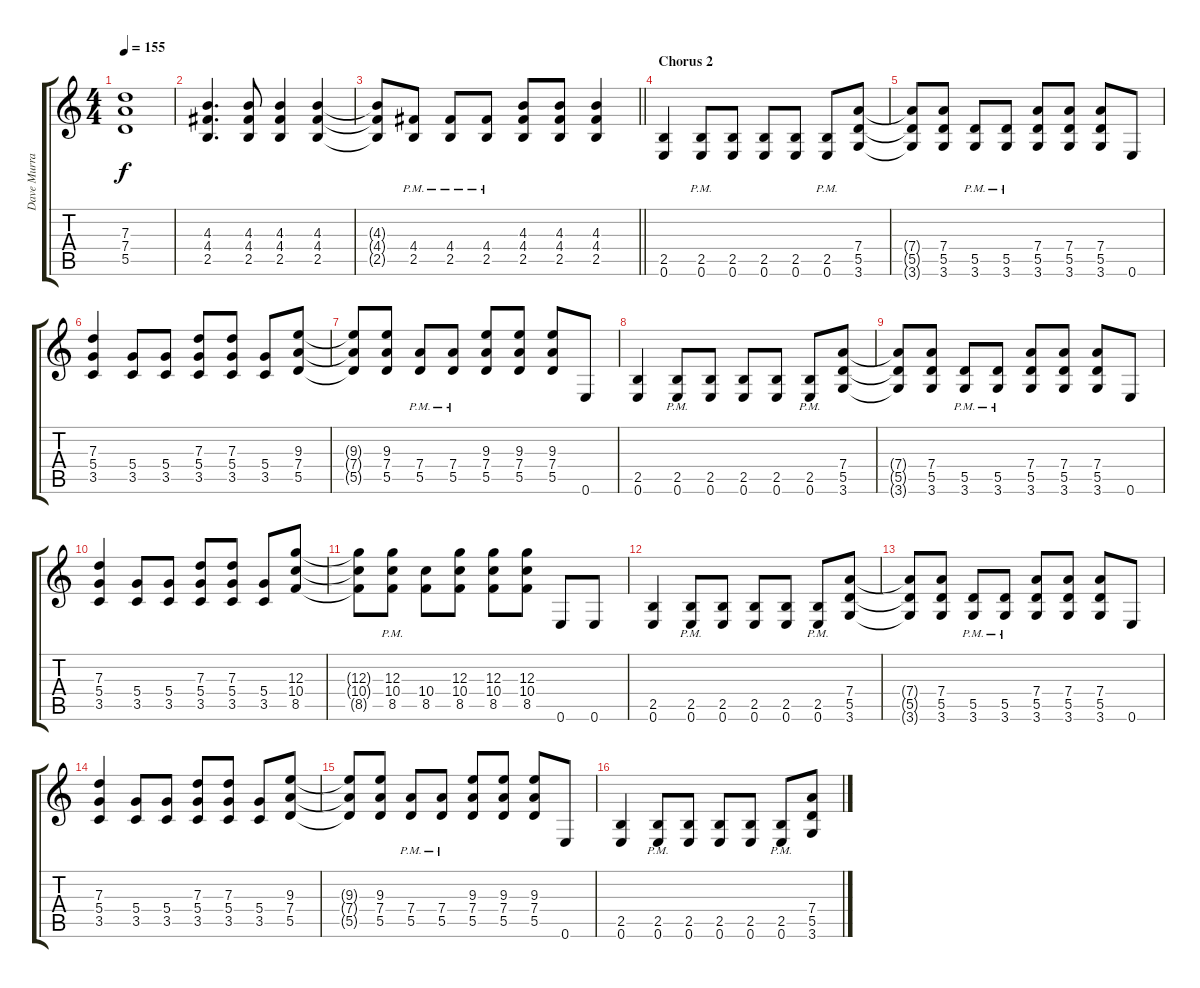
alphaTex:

\track ("Dave Murray" "Dave Murra") {instrument overdrivenguitar}
\staff {score tabs}
\tuning (E4 B3 G3 D3 A2 E2) {hide}
\ts (4 4)
\tempo 155
\clef g2
\ks c
(7.3{t} 7.4{t} 5.5{t}).1{dy f} |
(4.3 4.4 2.5).4{d} (4.3 4.4 2.5).8 (4.3 4.4 2.5).4 (4.3 4.4 2.5).4 |
\barLineRight lightlight
(4.3{t} 4.4{t} 2.5{t}).8 (4.4{pm} 2.5{pm}).8 (4.4{pm} 2.5{pm}).8 (4.4{pm} 2.5{pm}).8 (4.3 4.4 2.5).8 (4.3 4.4 2.5).8 (4.3 4.4 2.5).4 |
\section ("" "Chorus 2")
(2.5 0.6).4 (2.5{pm} 0.6{pm}).8 (2.5 0.6).8 (2.5 0.6).8 (2.5 0.6).8 (2.5{pm} 0.6{pm}).8 (7.4 5.5 3.6).8 |
(7.4{t} 5.5{t} 3.6{t}).8 (7.4 5.5 3.6).8 (5.5{pm} 3.6{pm}).8 (5.5{pm} 3.6{pm}).8 (7.4 5.5 3.6).8 (7.4 5.5 3.6).8 (7.4 5.5 3.6).8 0.6.8 |
(7.3 5.4 3.5).4 (5.4 3.5).8 (5.4 3.5).8 (7.3 5.4 3.5).8 (7.3 5.4 3.5).8 (5.4 3.5).8 (9.3 7.4 5.5).8 |
(9.3{t} 7.4{t} 5.5{t}).8 (9.3 7.4 5.5).8 (7.4{pm} 5.5{pm}).8 (7.4{pm} 5.5{pm}).8 (9.3 7.4 5.5).8 (9.3 7.4 5.5).8 (9.3 7.4 5.5).8 0.6.8 |
(2.5 0.6).4 (2.5{pm} 0.6{pm}).8 (2.5 0.6).8 (2.5 0.6).8 (2.5 0.6).8 (2.5{pm} 0.6{pm}).8 (7.4 5.5 3.6).8 |
(7.4{t} 5.5{t} 3.6{t}).8 (7.4 5.5 3.6).8 (5.5{pm} 3.6{pm}).8 (5.5{pm} 3.6{pm}).8 (7.4 5.5 3.6).8 (7.4 5.5 3.6).8 (7.4 5.5 3.6).8 0.6.8 |
(7.3 5.4 3.5).4 (5.4 3.5).8 (5.4 3.5).8 (7.3 5.4 3.5).8 (7.3 5.4 3.5).8 (5.4 3.5).8 (12.3 10.4 8.5).8 |
(12.3{t} 10.4{t} 8.5{t}).8 (12.3{pm} 10.4{pm} 8.5{pm}).8 (10.4 8.5).8 (12.3 10.4 8.5).8 (12.3 10.4 8.5).8 (12.3 10.4 8.5).8 0.6.8 0.6.8 |
(2.5 0.6).4 (2.5{pm} 0.6{pm}).8 (2.5 0.6).8 (2.5 0.6).8 (2.5 0.6).8 (2.5{pm} 0.6{pm}).8 (7.4 5.5 3.6).8 |
(7.4{t} 5.5{t} 3.6{t}).8 (7.4 5.5 3.6).8 (5.5{pm} 3.6{pm}).8 (5.5{pm} 3.6{pm}).8 (7.4 5.5 3.6).8 (7.4 5.5 3.6).8 (7.4 5.5 3.6).8 0.6.8 |
(7.3 5.4 3.5).4 (5.4 3.5).8 (5.4 3.5).8 (7.3 5.4 3.5).8 (7.3 5.4 3.5).8 (5.4 3.5).8 (9.3 7.4 5.5).8 |
(9.3{t} 7.4{t} 5.5{t}).8 (9.3 7.4 5.5).8 (7.4{pm} 5.5{pm}).8 (7.4{pm} 5.5{pm}).8 (9.3 7.4 5.5).8 (9.3 7.4 5.5).8 (9.3 7.4 5.5).8 0.6.8 |
(2.5 0.6).4 (2.5{pm} 0.6{pm}).8 (2.5 0.6).8 (2.5 0.6).8 (2.5 0.6).8 (2.5{pm} 0.6{pm}).8 (7.4 5.5 3.6).8
